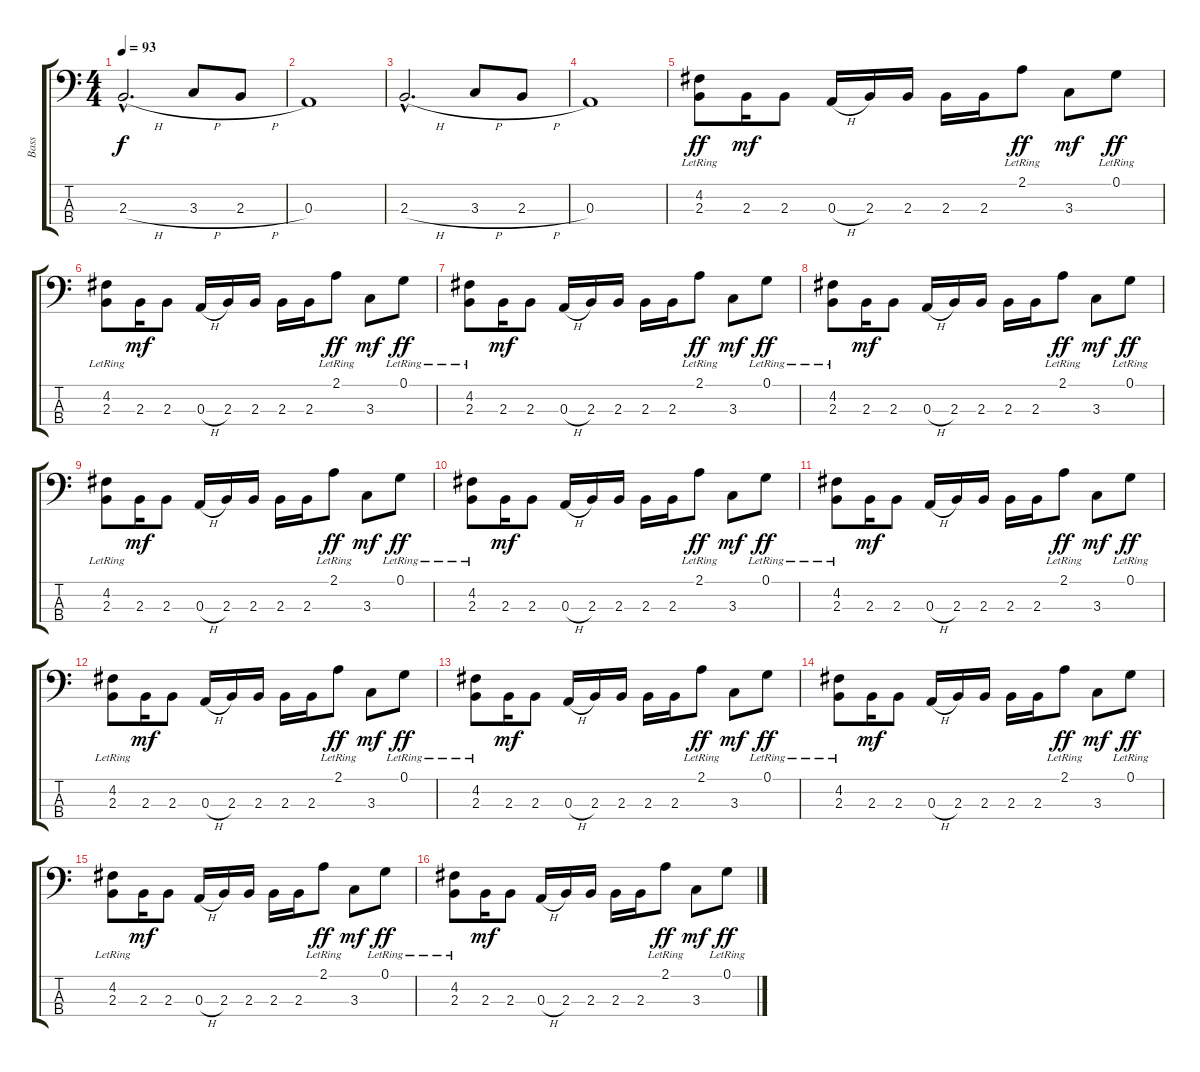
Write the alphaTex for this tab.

\track ("Bass" "Bass") {instrument electricbasspick}
\staff {score tabs}
\tuning (G2 D2 A1 D1) {hide}
\ts (4 4)
\tempo 93
\clef f4
\ks c
2.3{h hac}.2{d dy f} 3.3{h}.8 2.3{h}.8 |
0.3.1 |
2.3{h hac}.2{d} 3.3{h}.8 2.3{h}.8 |
0.3.1 |
(4.2{lr} 2.3{lr}).8{dy ff} 2.3.16{dy mf} 2.3.8 0.3{h}.16 2.3.16 2.3.16 2.3.16 2.3.16 2.1{lr}.8{dy ff} 3.3.8{dy mf} 0.1{lr}.8{dy ff} |
(4.2{lr} 2.3{lr}).8 2.3.16{dy mf} 2.3.8 0.3{h}.16 2.3.16 2.3.16 2.3.16 2.3.16 2.1{lr}.8{dy ff} 3.3.8{dy mf} 0.1{lr}.8{dy ff} |
(4.2{lr} 2.3{lr}).8 2.3.16{dy mf} 2.3.8 0.3{h}.16 2.3.16 2.3.16 2.3.16 2.3.16 2.1{lr}.8{dy ff} 3.3.8{dy mf} 0.1{lr}.8{dy ff} |
(4.2{lr} 2.3{lr}).8 2.3.16{dy mf} 2.3.8 0.3{h}.16 2.3.16 2.3.16 2.3.16 2.3.16 2.1{lr}.8{dy ff} 3.3.8{dy mf} 0.1{lr}.8{dy ff} |
(4.2{lr} 2.3{lr}).8 2.3.16{dy mf} 2.3.8 0.3{h}.16 2.3.16 2.3.16 2.3.16 2.3.16 2.1{lr}.8{dy ff} 3.3.8{dy mf} 0.1{lr}.8{dy ff} |
(4.2{lr} 2.3{lr}).8 2.3.16{dy mf} 2.3.8 0.3{h}.16 2.3.16 2.3.16 2.3.16 2.3.16 2.1{lr}.8{dy ff} 3.3.8{dy mf} 0.1{lr}.8{dy ff} |
(4.2{lr} 2.3{lr}).8 2.3.16{dy mf} 2.3.8 0.3{h}.16 2.3.16 2.3.16 2.3.16 2.3.16 2.1{lr}.8{dy ff} 3.3.8{dy mf} 0.1{lr}.8{dy ff} |
(4.2{lr} 2.3{lr}).8 2.3.16{dy mf} 2.3.8 0.3{h}.16 2.3.16 2.3.16 2.3.16 2.3.16 2.1{lr}.8{dy ff} 3.3.8{dy mf} 0.1{lr}.8{dy ff} |
(4.2{lr} 2.3{lr}).8 2.3.16{dy mf} 2.3.8 0.3{h}.16 2.3.16 2.3.16 2.3.16 2.3.16 2.1{lr}.8{dy ff} 3.3.8{dy mf} 0.1{lr}.8{dy ff} |
(4.2{lr} 2.3{lr}).8 2.3.16{dy mf} 2.3.8 0.3{h}.16 2.3.16 2.3.16 2.3.16 2.3.16 2.1{lr}.8{dy ff} 3.3.8{dy mf} 0.1{lr}.8{dy ff} |
(4.2{lr} 2.3{lr}).8 2.3.16{dy mf} 2.3.8 0.3{h}.16 2.3.16 2.3.16 2.3.16 2.3.16 2.1{lr}.8{dy ff} 3.3.8{dy mf} 0.1{lr}.8{dy ff} |
(4.2{lr} 2.3{lr}).8 2.3.16{dy mf} 2.3.8 0.3{h}.16 2.3.16 2.3.16 2.3.16 2.3.16 2.1{lr}.8{dy ff} 3.3.8{dy mf} 0.1{lr}.8{dy ff}
